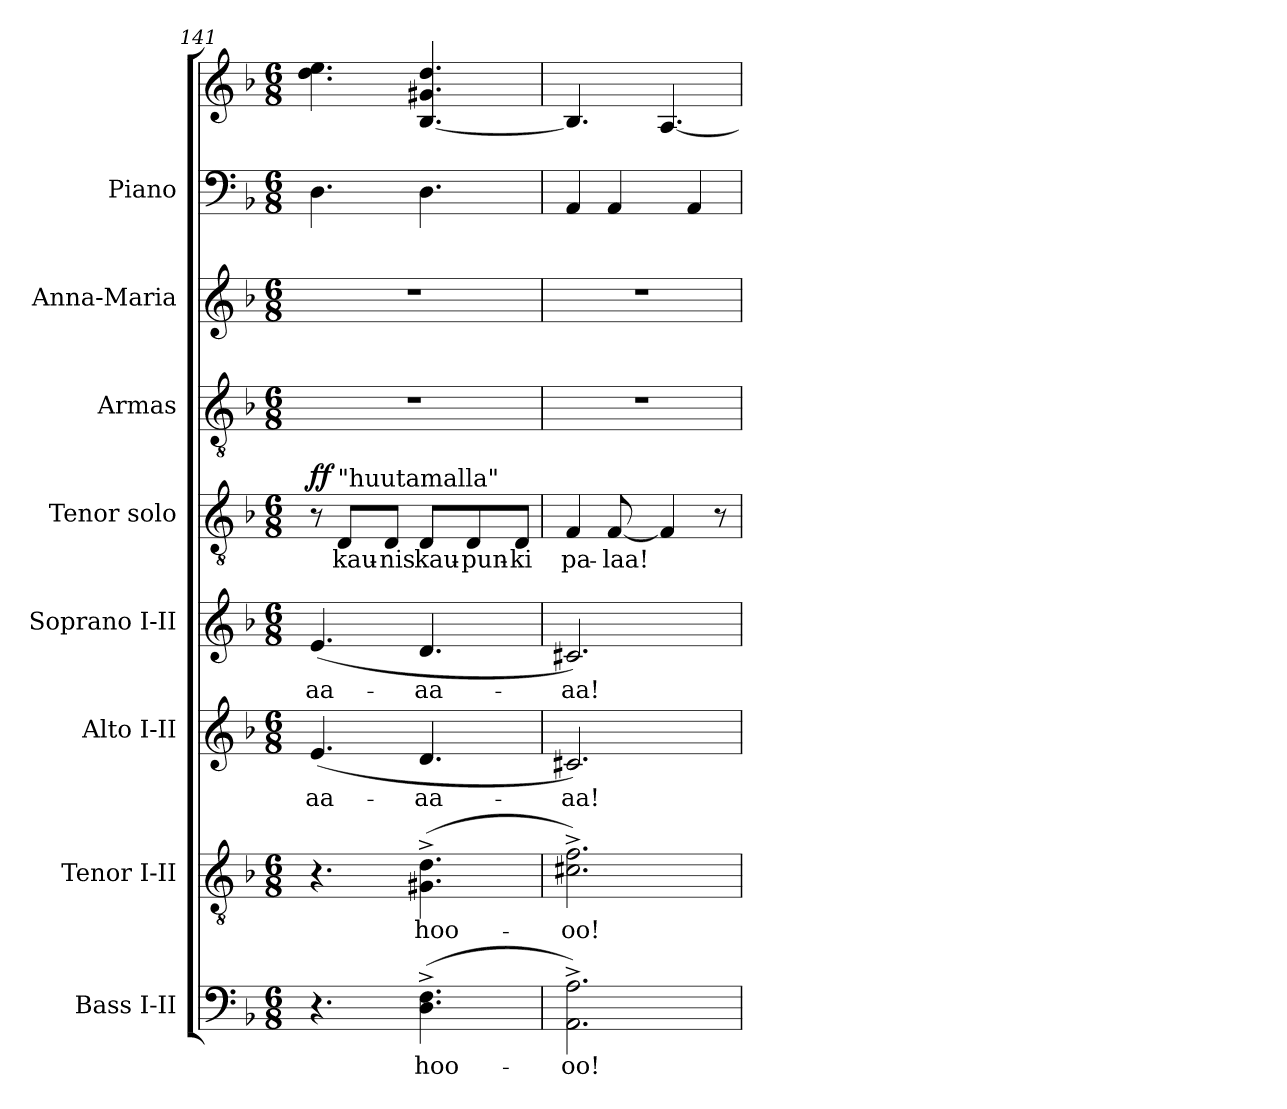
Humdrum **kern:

**kern	**text	**kern	**text	**kern	**text	**kern	**text	**kern	**text	**dynam	**kern	**kern	**kern	**kern
*part8	*part8	*part7	*part7	*part6	*part6	*part5	*part5	*part4	*part4	*part4	*part3	*part2	*part1	*part1
*staff9	*staff9	*staff8	*staff8	*staff7	*staff7	*staff6	*staff6	*staff5	*staff5	*staff5	*staff4	*staff3	*staff2	*staff1
*I"Bass I-II	*	*I"Tenor I-II	*	*I"Alto I-II	*	*I"Soprano I-II	*	*I"Tenor solo	*	*	*I"Armas	*I"Anna-Maria	*I"Piano	*
*I'B.	*	*I'T.	*	*I'A.	*	*I'S.	*	*I'T. Solo	*	*	*I'Armas	*I'A-M	*I'Pno.	*
*clefF4	*	*clefGv2	*	*clefG2	*	*clefG2	*	*clefGv2	*	*	*clefGv2	*clefG2	*clefF4	*clefG2
*	*	*ITrd7c12	*	*	*	*	*	*ITrd7c12	*	*	*ITrd7c12	*	*	*
*k[b-]	*	*k[b-]	*	*k[b-]	*	*k[b-]	*	*k[b-]	*	*	*k[b-]	*k[b-]	*k[b-]	*k[b-]
*F:	*	*F:	*	*F:	*	*F:	*	*F:	*	*	*F:	*F:	*F:	*F:
*M6/8	*	*M6/8	*	*M6/8	*	*M6/8	*	*M6/8	*	*	*M6/8	*M6/8	*M6/8	*M6/8
=141	=141	=141	=141	=141	=141	=141	=141	=141	=141	=141	=141	=141	=141	=141
!	!	!	!	!	!LO:LY:b:color=#000000	!	!	!	!	!	!	!	!	!
!	!	!	!	!	!	!	!LO:LY:b:color=#000000	!	!	!	!LO:N:vis=1	!LO:N:vis=1	!	!
4.r	.	4.r	.	(4.ei/	aa-	(4.ei/	aa-	8r	.	ff	2.r	2.r	4.Di\	4.ddi\ 4.eei
!	!	!	!	!	!	!	!	!LO:TX:a:t="huutamalla"	!	!	!	!	!	!
!	!	!	!	!	!	!	!	!	!LO:LY:b:color=#000000	!	!	!	!	!
.	.	.	.	.	.	.	.	8DDi/L	kau-	.	.	.	.	.
!	!	!	!	!	!	!	!	!	!LO:LY:b:color=#000000	!	!	!	!	!
.	.	.	.	.	.	.	.	8DDi/J	-nis	.	.	.	.	.
!	!LO:LY:b:color=#000000	!	!	!	!	!	!	!	!	!	!	!	!	!
!	!	!	!LO:LY:b:color=#000000	!	!	!	!	!	!	!	!	!	!	!
!	!	!	!	!	!LO:LY:b:color=#000000	!	!	!	!	!	!	!	!	!
!	!	!	!	!	!	!	!LO:LY:b:color=#000000	!	!	!	!	!	!	!
!	!	!	!	!	!	!	!	!	!LO:LY:b:color=#000000	!	!	!	!	!
(4.Di\^ 4.Fi^	hoo-	(4.GG#Xi\^ 4.Di^	hoo-	4.di/	-aa-	4.di/	-aa-	8DDi/L	kau-	.	.	.	4.Di\	[<4.B-i/ 4.g#Xi 4.ddi
!	!	!	!	!	!	!	!	!	!LO:LY:b:color=#000000	!	!	!	!	!
.	.	.	.	.	.	.	.	8DDi/	-pun-	.	.	.	.	.
!	!	!	!	!	!	!	!	!	!LO:LY:b:color=#000000	!	!	!	!	!
.	.	.	.	.	.	.	.	8DDi/J	-ki	.	.	.	.	.
=142	=142	=142	=142	=142	=142	=142	=142	=142	=142	=142	=142	=142	=142	=142
!	!LO:LY:b:color=#000000	!	!	!	!	!	!	!	!	!	!	!	!	!
!	!	!	!LO:LY:b:color=#000000	!	!	!	!	!	!	!	!	!	!	!
!	!	!	!	!	!LO:LY:b:color=#000000	!	!	!	!	!	!	!	!	!
!	!	!	!	!	!	!	!LO:LY:b:color=#000000	!	!	!	!	!	!	!
!	!	!	!	!	!	!	!	!	!LO:LY:b:color=#000000	!	!LO:N:vis=1	!LO:N:vis=1	!	!
2.AAi\^ 2.Ai^)	-oo!	2.C#Xi\^ 2.Fi^)	-oo!	2.c#Xi/)	-aa!	2.c#Xi/)	-aa!	4FFi/	pa-	.	2.r	2.r	4AAi/	4.B-i/]
!	!	!	!	!	!	!	!	!	!LO:LY:b:color=#000000	!	!	!	!	!
.	.	.	.	.	.	.	.	[<8FFi/	-laa!	.	.	.	4AAi/	.
.	.	.	.	.	.	.	.	4FFi/]	.	.	.	.	.	[<4.Ai/
.	.	.	.	.	.	.	.	.	.	.	.	.	4AAi/	.
.	.	.	.	.	.	.	.	8r	.	.	.	.	.	.
=	=	=	=	=	=	=	=	=	=	=	=	=	=	=
*-	*-	*-	*-	*-	*-	*-	*-	*-	*-	*-	*-	*-	*-	*-
